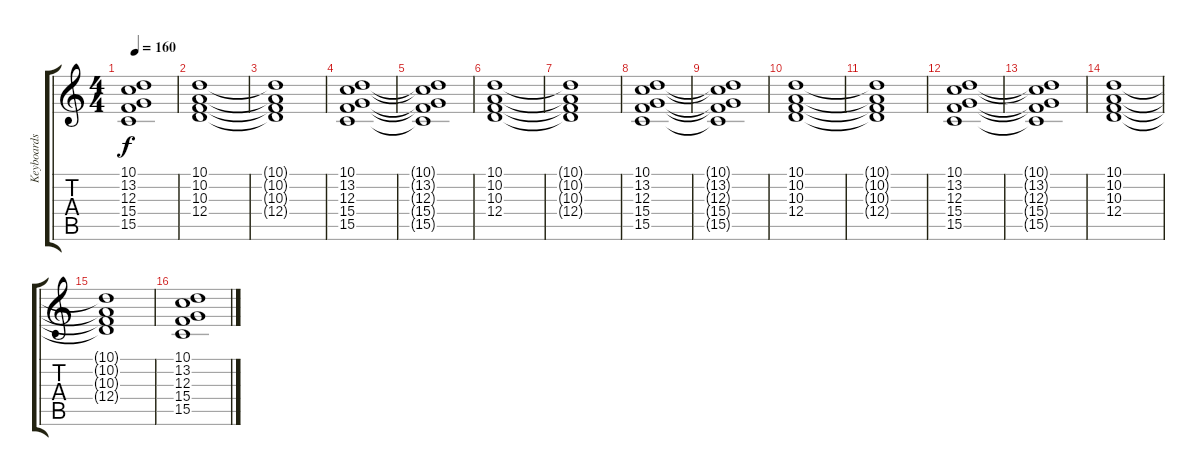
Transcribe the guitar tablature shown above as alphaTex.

\track ("Keyboards" "Keyboards") {instrument synthstrings1}
\staff {score tabs}
\tuning (E4 B3 G3 D3 A2 E2) {hide}
\ts (4 4)
\tempo 160
\clef g2
\ks c
(10.1{t} 13.2{t} 12.3{t} 15.4{t} 15.5{t}).1{dy f} |
(10.1 10.2 10.3 12.4).1 |
(10.1{t} 10.2{t} 10.3{t} 12.4{t}).1 |
(10.1 13.2 12.3 15.4 15.5).1 |
(10.1{t} 13.2{t} 12.3{t} 15.4{t} 15.5{t}).1 |
(10.1 10.2 10.3 12.4).1 |
(10.1{t} 10.2{t} 10.3{t} 12.4{t}).1 |
(10.1 13.2 12.3 15.4 15.5).1 |
(10.1{t} 13.2{t} 12.3{t} 15.4{t} 15.5{t}).1 |
(10.1 10.2 10.3 12.4).1 |
(10.1{t} 10.2{t} 10.3{t} 12.4{t}).1 |
(10.1 13.2 12.3 15.4 15.5).1 |
(10.1{t} 13.2{t} 12.3{t} 15.4{t} 15.5{t}).1 |
(10.1 10.2 10.3 12.4).1 |
(10.1{t} 10.2{t} 10.3{t} 12.4{t}).1 |
(10.1 13.2 12.3 15.4 15.5).1
